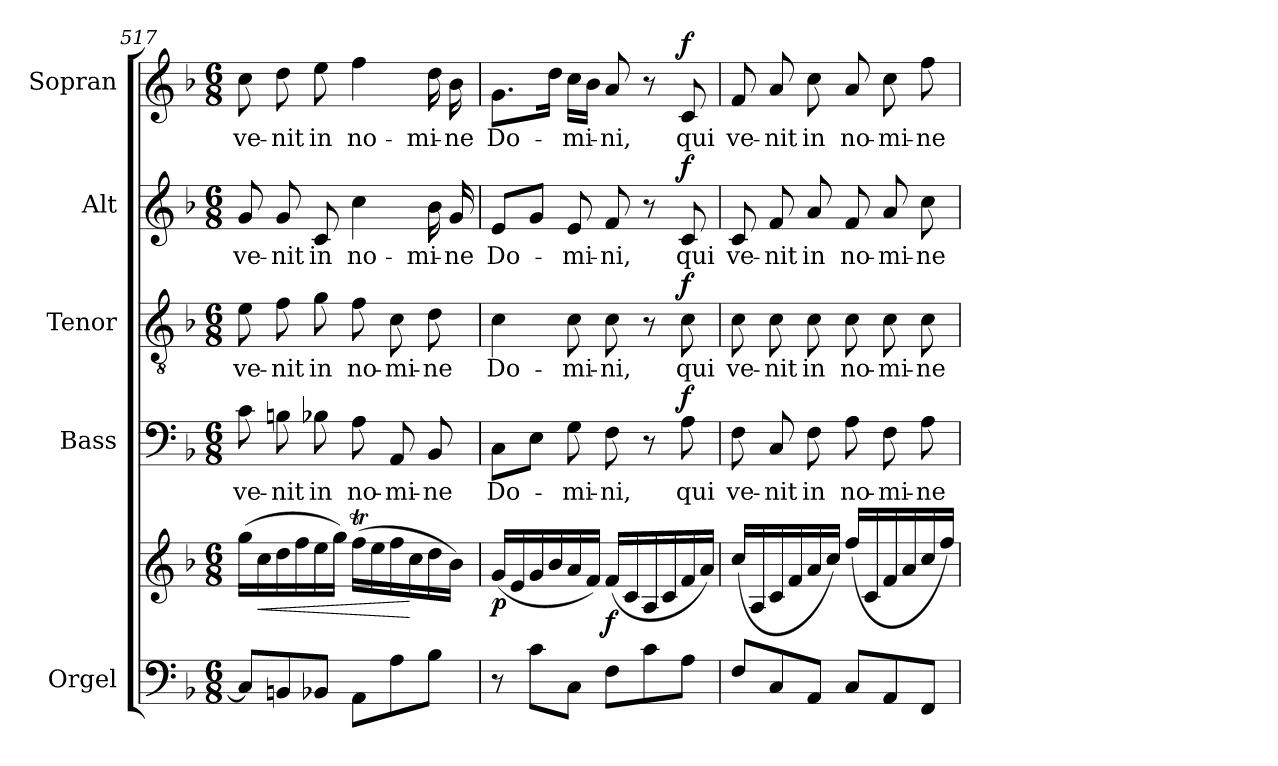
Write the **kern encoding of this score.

**kern	**kern	**dynam	**kern	**text	**dynam	**kern	**text	**dynam	**kern	**text	**dynam	**kern	**text	**dynam
*part5	*part5	*part5	*part4	*part4	*part4	*part3	*part3	*part3	*part2	*part2	*part2	*part1	*part1	*part1
*staff6	*staff5	*staff5/6	*staff4	*staff4	*staff4	*staff3	*staff3	*staff3	*staff2	*staff2	*staff2	*staff1	*staff1	*staff1
*I"Orgel	*	*	*I"Bass	*	*	*I"Tenor	*	*	*I"Alt	*	*	*I"Sopran	*	*
*I'Org.	*	*	*I'B.	*	*	*I'T.	*	*	*I'A.	*	*	*I'S.	*	*
*clefF4	*clefG2	*	*clefF4	*	*	*clefGv2	*	*	*clefG2	*	*	*clefG2	*	*
*k[b-]	*k[b-]	*	*k[b-]	*	*	*k[b-]	*	*	*k[b-]	*	*	*k[b-]	*	*
*F:	*F:	*	*F:	*	*	*F:	*	*	*F:	*	*	*F:	*	*
*M6/8	*M6/8	*	*M6/8	*	*	*M6/8	*	*	*M6/8	*	*	*M6/8	*	*
=517	=517	=517	=517	=517	=517	=517	=517	=517	=517	=517	=517	=517	=517	=517
!	!	!	!	!LO:LY:b	!	!	!LO:LY:b	!	!	!LO:LY:b	!	!	!LO:LY:b	!
8C/L]	(>16gg\LL	.	8c\	ve-	.	8e\	ve-	.	8g/	ve-	.	8cc\	ve-	.
!	!	!LO:HP:b	!	!	!	!	!	!	!	!	!	!	!	!
.	16cc\	<	.	.	.	.	.	.	.	.	.	.	.	.
!	!	!	!	!LO:LY:b	!	!	!LO:LY:b	!	!	!LO:LY:b	!	!	!LO:LY:b	!
8BBn/	16dd\	.	8Bn\	-nit	.	8f\	-nit	.	8g/	-nit	.	8dd\	-nit	.
.	16ff\	.	.	.	.	.	.	.	.	.	.	.	.	.
!	!	!	!	!LO:LY:b	!	!	!LO:LY:b	!	!	!LO:LY:b	!	!	!LO:LY:b	!
8BB-X/J	16ee\	.	8B-X\	in	.	8g\	in	.	8c/	in	.	8ee\	in	.
.	16gg\JJ)	.	.	.	.	.	.	.	.	.	.	.	.	.
!	!	!	!	!LO:LY:b	!	!	!LO:LY:b	!	!	!LO:LY:b	!	!	!LO:LY:b	!
8AA\L	(>16ffT\LL	.	8A\	no-	.	8f\	no-	.	4cc\	no-	.	4ff\	no-	.
.	16ee\	.	.	.	.	.	.	.	.	.	.	.	.	.
!	!	!	!	!LO:LY:b	!	!	!LO:LY:b	!	!	!	!	!	!	!
8A\	16ff\	.	8AA/	-mi-	.	8c\	-mi-	.	.	.	.	.	.	.
.	16cc\	[	.	.	.	.	.	.	.	.	.	.	.	.
!	!	!	!	!LO:LY:b	!	!	!LO:LY:b	!	!	!LO:LY:b	!	!	!LO:LY:b	!
8B-\J	16dd\	.	8BB-/	-ne	.	8d\	-ne	.	16b-\	-mi-	.	16dd\	-mi-	.
!	!	!	!	!	!	!	!	!	!	!LO:LY:b	!	!	!LO:LY:b	!
.	16b-\JJ)	.	.	.	.	.	.	.	16g/	-ne	.	16b-\	-ne	.
=518	=518	=518	=518	=518	=518	=518	=518	=518	=518	=518	=518	=518	=518	=518
!	!	!LO:DY:b	!	!LO:LY:b	!	!	!LO:LY:b	!	!	!LO:LY:b	!	!	!LO:LY:b	!
8r	(<16g/LL	p	8C\L	Do-	.	4c\	Do-	.	8e/L	Do-	.	8.g\L	Do-	.
.	16e/	.	.	.	.	.	.	.	.	.	.	.	.	.
8c\L	16g/	.	8E\J	.	.	.	.	.	8g/J	.	.	.	.	.
.	16b-/	.	.	.	.	.	.	.	.	.	.	16dd\Jk	.	.
!	!	!	!	!LO:LY:b	!	!	!LO:LY:b	!	!	!LO:LY:b	!	!	!LO:LY:b	!
8C\J	16a/	.	8G\	-mi-	.	8c\	-mi-	.	8e/	-mi-	.	16cc\LL	-mi-	.
.	16f/JJ)	.	.	.	.	.	.	.	.	.	.	16b-\JJ	.	.
!	!	!LO:DY:b	!	!LO:LY:b	!	!	!LO:LY:b	!	!	!LO:LY:b	!	!	!LO:LY:b	!
8F\L	(<16f/LL	f	8F\	-ni,	.	8c\	-ni,	.	8f/	-ni,	.	8a/	-ni,	.
.	16c/	.	.	.	.	.	.	.	.	.	.	.	.	.
8c\	16A/	.	8r	.	.	8r	.	.	8r	.	.	8r	.	.
.	16c/	.	.	.	.	.	.	.	.	.	.	.	.	.
!	!	!	!	!LO:LY:b	!LO:DY:a	!	!LO:LY:b	!LO:DY:a	!	!LO:LY:b	!LO:DY:a	!	!LO:LY:b	!LO:DY:a
8A\J	16f/	.	8A\	qui	f	8c\	qui	f	8c/	qui	f	8c/	qui	f
.	16a/JJ)	.	.	.	.	.	.	.	.	.	.	.	.	.
=519	=519	=519	=519	=519	=519	=519	=519	=519	=519	=519	=519	=519	=519	=519
!	!	!	!	!LO:LY:b	!	!	!LO:LY:b	!	!	!LO:LY:b	!	!	!LO:LY:b	!
8F/L	(<16cc/LL	.	8F\	ve-	.	8c\	ve-	.	8c/	ve-	.	8f/	ve-	.
.	16A/	.	.	.	.	.	.	.	.	.	.	.	.	.
!	!	!	!	!LO:LY:b	!	!	!LO:LY:b	!	!	!LO:LY:b	!	!	!LO:LY:b	!
8C/	16c/	.	8C/	-nit	.	8c\	-nit	.	8f/	-nit	.	8a/	-nit	.
.	16f/	.	.	.	.	.	.	.	.	.	.	.	.	.
!	!	!	!	!LO:LY:b	!	!	!LO:LY:b	!	!	!LO:LY:b	!	!	!LO:LY:b	!
8AA/J	16a/	.	8F\	in	.	8c\	in	.	8a/	in	.	8cc\	in	.
.	16cc/JJ)	.	.	.	.	.	.	.	.	.	.	.	.	.
!	!	!	!	!LO:LY:b	!	!	!LO:LY:b	!	!	!LO:LY:b	!	!	!LO:LY:b	!
8C/L	(<16ff/LL	.	8A\	no-	.	8c\	no-	.	8f/	no-	.	8a/	no-	.
.	16c/	.	.	.	.	.	.	.	.	.	.	.	.	.
!	!	!	!	!LO:LY:b	!	!	!LO:LY:b	!	!	!LO:LY:b	!	!	!LO:LY:b	!
8AA/	16f/	.	8F\	-mi-	.	8c\	-mi-	.	8a/	-mi-	.	8cc\	-mi-	.
.	16a/	.	.	.	.	.	.	.	.	.	.	.	.	.
!	!	!	!	!LO:LY:b	!	!	!LO:LY:b	!	!	!LO:LY:b	!	!	!LO:LY:b	!
8FF/J	16cc/	.	8A\	-ne	.	8c\	-ne	.	8cc\	-ne	.	8ff\	-ne	.
.	16ff/JJ)	.	.	.	.	.	.	.	.	.	.	.	.	.
=	=	=	=	=	=	=	=	=	=	=	=	=	=	=
*-	*-	*-	*-	*-	*-	*-	*-	*-	*-	*-	*-	*-	*-	*-
